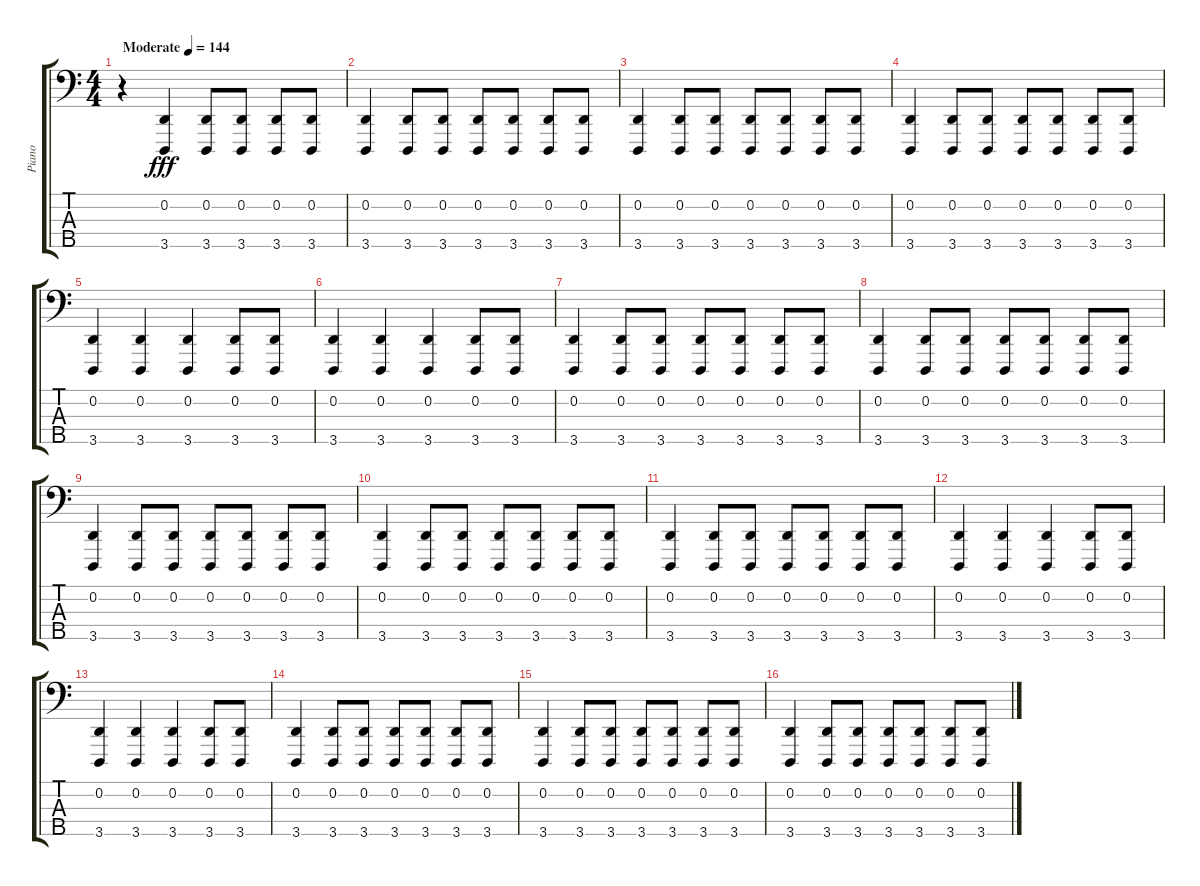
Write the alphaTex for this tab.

\track ("Piano" "Piano") {instrument brightacousticpiano}
\staff {score tabs}
\tuning (G2 D2 A1 E1 B0) {hide}
\ts (4 4)
\tempo (144 "Moderate")
\clef f4
\ks c
r.4{dy fff instrument brightacousticpiano} (0.2 3.5).4 (0.2 3.5).8 (0.2 3.5).8 (0.2 3.5).8 (0.2 3.5).8 |
(0.2 3.5).4 (0.2 3.5).8 (0.2 3.5).8 (0.2 3.5).8 (0.2 3.5).8 (0.2 3.5).8 (0.2 3.5).8 |
(0.2 3.5).4 (0.2 3.5).8 (0.2 3.5).8 (0.2 3.5).8 (0.2 3.5).8 (0.2 3.5).8 (0.2 3.5).8 |
(0.2 3.5).4 (0.2 3.5).8 (0.2 3.5).8 (0.2 3.5).8 (0.2 3.5).8 (0.2 3.5).8 (0.2 3.5).8 |
(0.2 3.5).4 (0.2 3.5).4 (0.2 3.5).4 (0.2 3.5).8 (0.2 3.5).8 |
(0.2 3.5).4 (0.2 3.5).4 (0.2 3.5).4 (0.2 3.5).8 (0.2 3.5).8 |
(0.2 3.5).4 (0.2 3.5).8 (0.2 3.5).8 (0.2 3.5).8 (0.2 3.5).8 (0.2 3.5).8 (0.2 3.5).8 |
(0.2 3.5).4 (0.2 3.5).8 (0.2 3.5).8 (0.2 3.5).8 (0.2 3.5).8 (0.2 3.5).8 (0.2 3.5).8 |
(0.2 3.5).4 (0.2 3.5).8 (0.2 3.5).8 (0.2 3.5).8 (0.2 3.5).8 (0.2 3.5).8 (0.2 3.5).8 |
(0.2 3.5).4 (0.2 3.5).8 (0.2 3.5).8 (0.2 3.5).8 (0.2 3.5).8 (0.2 3.5).8 (0.2 3.5).8 |
(0.2 3.5).4 (0.2 3.5).8 (0.2 3.5).8 (0.2 3.5).8 (0.2 3.5).8 (0.2 3.5).8 (0.2 3.5).8 |
(0.2 3.5).4 (0.2 3.5).4 (0.2 3.5).4 (0.2 3.5).8 (0.2 3.5).8 |
(0.2 3.5).4 (0.2 3.5).4 (0.2 3.5).4 (0.2 3.5).8 (0.2 3.5).8 |
(0.2 3.5).4 (0.2 3.5).8 (0.2 3.5).8 (0.2 3.5).8 (0.2 3.5).8 (0.2 3.5).8 (0.2 3.5).8 |
(0.2 3.5).4 (0.2 3.5).8 (0.2 3.5).8 (0.2 3.5).8 (0.2 3.5).8 (0.2 3.5).8 (0.2 3.5).8 |
(0.2 3.5).4 (0.2 3.5).8 (0.2 3.5).8 (0.2 3.5).8 (0.2 3.5).8 (0.2 3.5).8 (0.2 3.5).8
